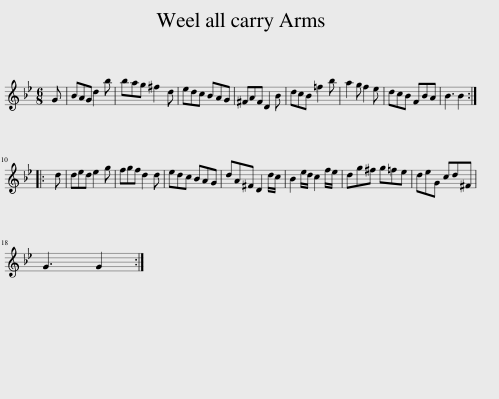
X:1
L:1/8
M:6/8
I:linebreak $
K:Gmin
V:1 treble
V:1
 G | BAG d2 b | bag ^f2 d | edc BAG | ^FAF D2 B | %5
 dcB =f2 b | a2 g f2 e | dcB FBA | B3 B2 ::$ d | %10
 ded e2 g | fgf d2 d | edc BAG | dA^F D2 d/c/ | B2 e/d/ c2 f/e/ | %15
 dg^f g=fe | deG cd^F |$ G3 G2 :| %18
